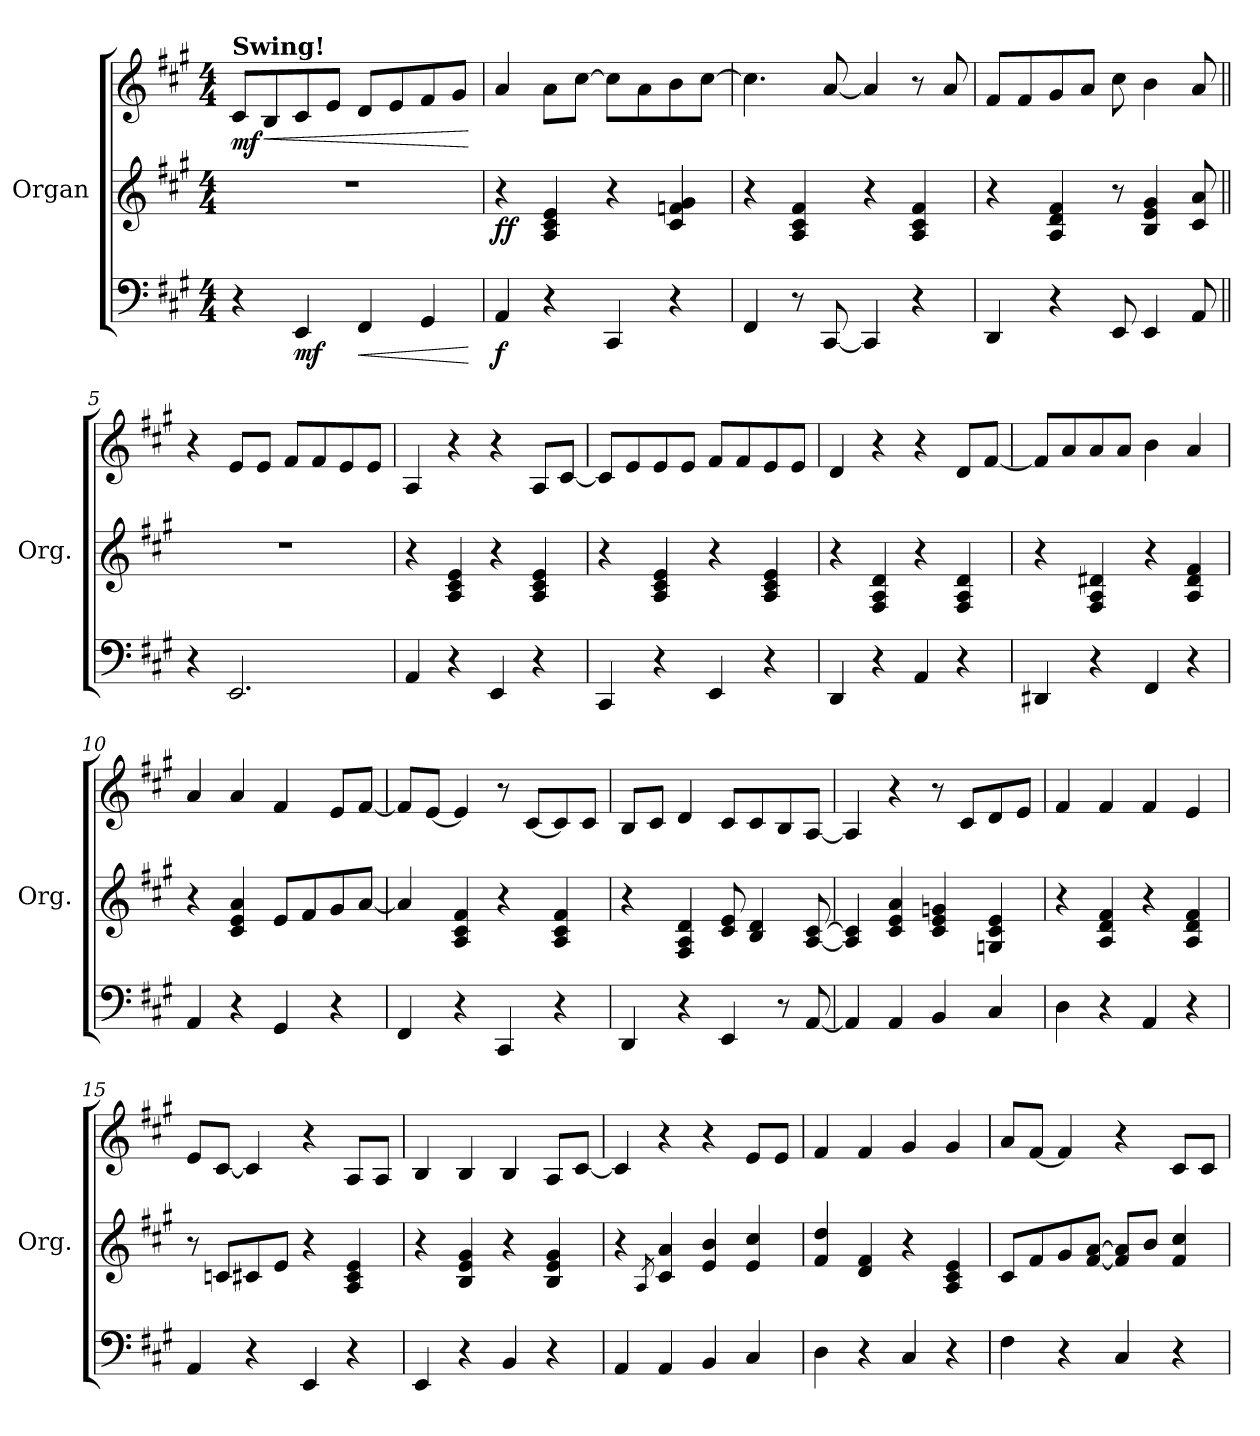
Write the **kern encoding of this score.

**kern	**dynam	**kern	**kern	**dynam
*part2	*part2	*part1	*part1	*part1
*staff3	*staff3	*staff2	*staff1	*staff1/2
*	*	*I"Organ	*	*
*	*	*I'Org.	*	*
*clefF4	*	*clefG2	*clefG2	*
*k[f#c#g#]	*	*k[f#c#g#]	*k[f#c#g#]	*
*A:	*	*A:	*A:	*
*M4/4	*	*M4/4	*M4/4	*
*MM176	*	*MM176	*MM176	*
=1	=1	=1	=1	=1
!	!	!	!LO:TX:a:B:t=Swing!	!
!	!	!	!	!LO:DY:b
4r	.	1r	8c#/L	mf
!	!	!	!	!LO:HP:b
.	.	.	8B/	<
!	!LO:DY:b	!	!	!
4EE/	mf	.	8c#/	.
.	.	.	8e/J	.
!	!LO:HP:b	!	!	!
4FF#/	<	.	8d/L	.
.	.	.	8e/	.
4GG#/	.	.	8f#/	.
.	.	.	8g#/J	.
.	[	.	.	[
=2	=2	=2	=2	=2
!	!LO:DY:b	!	!	!LO:DY:b=2
!	!	!	!	!LO:DY:n=1:b
4AA/	f	4r	4a/	f f
4r	.	4A/ 4c#/ 4e/	8a\L	.
.	.	.	[8cc#\J	.
4CC#/	.	4r	8cc#\L]	.
.	.	.	8a\	.
4r	.	4c#/ 4fn/ 4g#/	8b\	.
.	.	.	[8cc#\J	.
=3	=3	=3	=3	=3
4FF#/	.	4r	4.cc#\]	.
8r	.	4A/ 4c#/ 4f#/	.	.
[8CC#/	.	.	[8a/	.
4CC#/]	.	4r	4a/]	.
4r	.	4A/ 4c#/ 4f#/	8r	.
.	.	.	8a/	.
=4	=4	=4	=4	=4
4DD/	.	4r	8f#/L	.
.	.	.	8f#/	.
4r	.	4A/ 4d/ 4f#/	8g#/	.
.	.	.	8a/J	.
8EE/	.	8r	8cc#\	.
4EE/	.	4B/ 4e/ 4g#/	4b\	.
8AA/	.	8c#/ 8a/	8a/	.
!!LO:LB:g=z
=5||	=5||	=5||	=5||	=5||
4r	.	1r	4r	.
2.EE/	.	.	8e/L	.
.	.	.	8e/J	.
.	.	.	8f#/L	.
.	.	.	8f#/	.
.	.	.	8e/	.
.	.	.	8e/J	.
=6	=6	=6	=6	=6
4AA/	.	4r	4A/	.
4r	.	4A/ 4c#/ 4e/	4r	.
4EE/	.	4r	4r	.
4r	.	4A/ 4c#/ 4e/	8A/L	.
.	.	.	[8c#/J	.
=7	=7	=7	=7	=7
4CC#/	.	4r	8c#/L]	.
.	.	.	8e/	.
4r	.	4A/ 4c#/ 4e/	8e/	.
.	.	.	8e/J	.
4EE/	.	4r	8f#/L	.
.	.	.	8f#/	.
4r	.	4A/ 4c#/ 4e/	8e/	.
.	.	.	8e/J	.
=8	=8	=8	=8	=8
4DD/	.	4r	4d/	.
4r	.	4F#/ 4A/ 4d/	4r	.
4AA/	.	4r	4r	.
4r	.	4F#/ 4A/ 4d/	8d/L	.
.	.	.	[8f#/J	.
=9	=9	=9	=9	=9
4DD#X/	.	4r	8f#/L]	.
.	.	.	8a/	.
4r	.	4F#/ 4A/ 4d#X/	8a/	.
.	.	.	8a/J	.
4FF#/	.	4r	4b\	.
4r	.	4A/ 4d#/ 4f#/	4a/	.
=10	=10	=10	=10	=10
4AA/	.	4r	4a/	.
4r	.	4c#/ 4e/ 4a/	4a/	.
4GG#/	.	8e/L	4f#/	.
.	.	8f#/	.	.
4r	.	8g#/	8e/L	.
.	.	[8a/J	[8f#/J	.
!!LO:LB:g=z
=11	=11	=11	=11	=11
4FF#/	.	4a/]	8f#/L]	.
.	.	.	[8e/J	.
4r	.	4A/ 4c#/ 4f#/	4e/]	.
4CC#/	.	4r	8r	.
.	.	.	[8c#/L	.
4r	.	4A/ 4c#/ 4f#/	8c#/]	.
.	.	.	8c#/J	.
=12	=12	=12	=12	=12
4DD/	.	4r	8B/L	.
.	.	.	8c#/J	.
4r	.	4F#/ 4A/ 4d/	4d/	.
4EE/	.	8c#/ 8e/	8c#/L	.
.	.	4B/ 4d/	8c#/	.
8r	.	.	8B/	.
[8AA/	.	[8A/ [8c#/	[8A/J	.
=13	=13	=13	=13	=13
4AA/]	.	4A/] 4c#/]	4A/]	.
4AA/	.	4c#/ 4e/ 4a/	4r	.
4BB/	.	4c#/ 4e/ 4gn/	8r	.
.	.	.	8c#/L	.
4C#/	.	4Gn/ 4c#/ 4e/	8d/	.
.	.	.	8e/J	.
=14	=14	=14	=14	=14
4D\	.	4r	4f#/	.
4r	.	4A/ 4d/ 4f#/	4f#/	.
4AA/	.	4r	4f#/	.
4r	.	4A/ 4d/ 4f#/	4e/	.
=15	=15	=15	=15	=15
4AA/	.	8r	8e/L	.
.	.	8cn/L	[8c#/J	.
4r	.	8c#X/	4c#/]	.
.	.	8e/J	.	.
4EE/	.	4r	4r	.
4r	.	4A/ 4c#/ 4e/	8A/L	.
.	.	.	8A/J	.
=16	=16	=16	=16	=16
4EE/	.	4r	4B/	.
4r	.	4B/ 4e/ 4g#/	4B/	.
4BB/	.	4r	4B/	.
4r	.	4B/ 4e/ 4g#/	8A/L	.
.	.	.	[8c#/J	.
!!LO:LB:g=z
=17	=17	=17	=17	=17
4AA/	.	4r	4c#/]	.
.	.	8qA/	.	.
4AA/	.	4c#/ 4a/	4r	.
4BB/	.	4e/ 4b/	4r	.
4C#/	.	4e/ 4cc#/	8e/L	.
.	.	.	8e/J	.
=18	=18	=18	=18	=18
4D\	.	4f#/ 4dd/	4f#/	.
4r	.	4d/ 4f#/	4f#/	.
4C#/	.	4r	4g#/	.
4r	.	4A/ 4c#/ 4e/	4g#/	.
=19	=19	=19	=19	=19
4F#\	.	8c#/L	8a/L	.
.	.	8f#/	[8f#/J	.
4r	.	8g#/	4f#/]	.
.	.	[8f#/ [8a/J	.	.
4C#/	.	8f#/] 8a/]L	4r	.
.	.	8b/J	.	.
4r	.	4f#/ 4cc#/	8c#/L	.
.	.	.	8c#/J	.
=	=	=	=	=
*-	*-	*-	*-	*-
